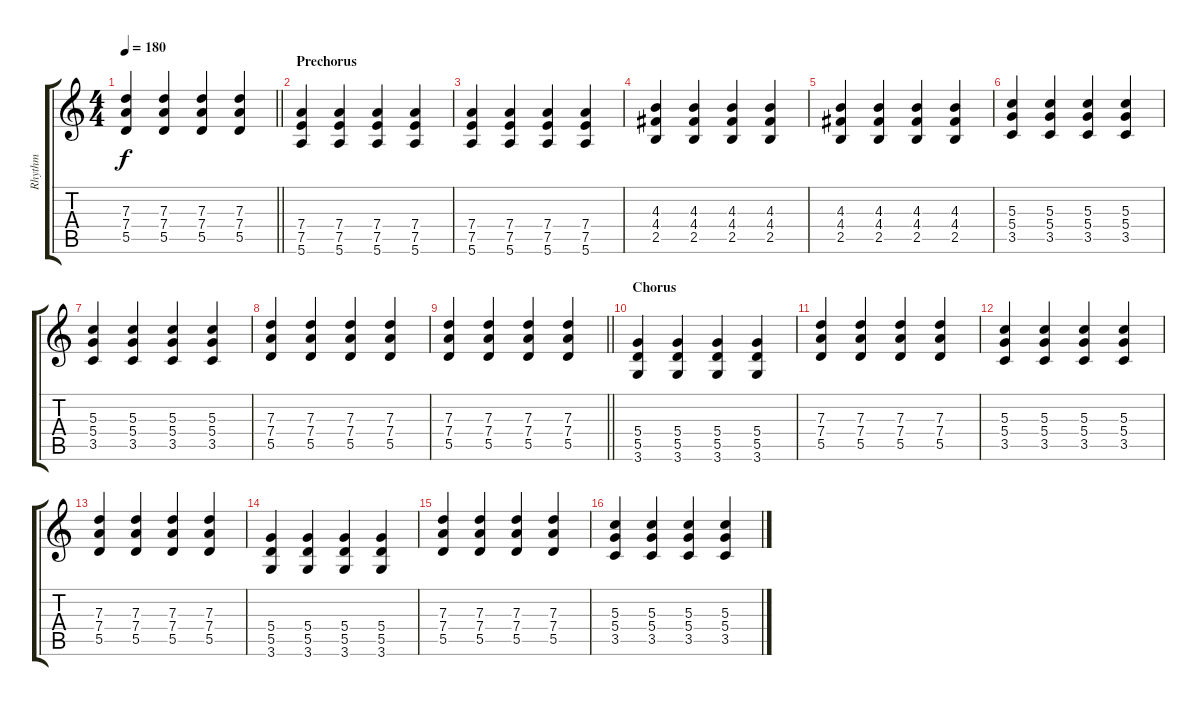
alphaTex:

\track ("Rhythm" "Rhythm") {instrument distortionguitar}
\staff {score tabs}
\tuning (E4 B3 G3 D3 A2 E2) {hide}
\ts (4 4)
\tempo 180
\clef g2
\barLineRight lightlight
\ks c
(7.3 7.4 5.5).4{dy f} (7.3 7.4 5.5).4 (7.3 7.4 5.5).4 (7.3 7.4 5.5).4 |
\section ("" "Prechorus")
(7.4 7.5 5.6).4 (7.4 7.5 5.6).4 (7.4 7.5 5.6).4 (7.4 7.5 5.6).4 |
(7.4 7.5 5.6).4 (7.4 7.5 5.6).4 (7.4 7.5 5.6).4 (7.4 7.5 5.6).4 |
(4.3 4.4 2.5).4 (4.3 4.4 2.5).4 (4.3 4.4 2.5).4 (4.3 4.4 2.5).4 |
(4.3 4.4 2.5).4 (4.3 4.4 2.5).4 (4.3 4.4 2.5).4 (4.3 4.4 2.5).4 |
(5.3 5.4 3.5).4 (5.3 5.4 3.5).4 (5.3 5.4 3.5).4 (5.3 5.4 3.5).4 |
(5.3 5.4 3.5).4 (5.3 5.4 3.5).4 (5.3 5.4 3.5).4 (5.3 5.4 3.5).4 |
(7.3 7.4 5.5).4 (7.3 7.4 5.5).4 (7.3 7.4 5.5).4 (7.3 7.4 5.5).4 |
\barLineRight lightlight
(7.3 7.4 5.5).4 (7.3 7.4 5.5).4 (7.3 7.4 5.5).4 (7.3 7.4 5.5).4 |
\section ("" "Chorus")
(5.4 5.5 3.6).4 (5.4 5.5 3.6).4 (5.4 5.5 3.6).4 (5.4 5.5 3.6).4 |
(7.3 7.4 5.5).4 (7.3 7.4 5.5).4 (7.3 7.4 5.5).4 (7.3 7.4 5.5).4 |
(5.3 5.4 3.5).4 (5.3 5.4 3.5).4 (5.3 5.4 3.5).4 (5.3 5.4 3.5).4 |
(7.3 7.4 5.5).4 (7.3 7.4 5.5).4 (7.3 7.4 5.5).4 (7.3 7.4 5.5).4 |
(5.4 5.5 3.6).4 (5.4 5.5 3.6).4 (5.4 5.5 3.6).4 (5.4 5.5 3.6).4 |
(7.3 7.4 5.5).4 (7.3 7.4 5.5).4 (7.3 7.4 5.5).4 (7.3 7.4 5.5).4 |
(5.3 5.4 3.5).4 (5.3 5.4 3.5).4 (5.3 5.4 3.5).4 (5.3 5.4 3.5).4
